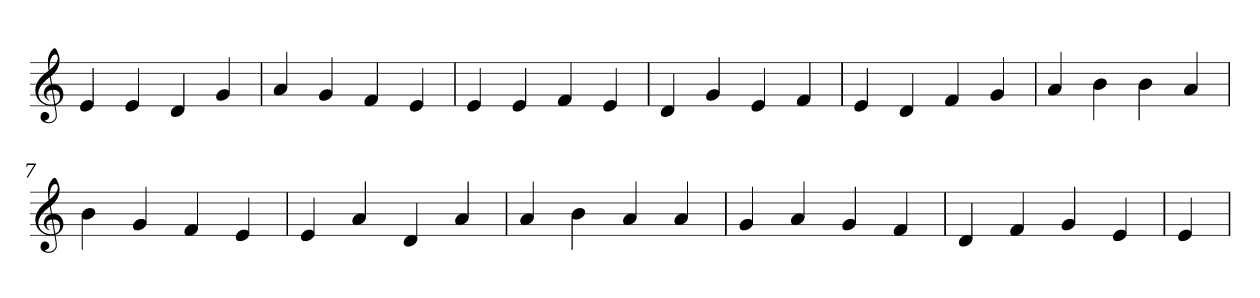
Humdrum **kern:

**kern
*part1
*staff1
*clefG2
=1
4e
4e
4d
4g
=2
4a
4g
4f
4e
=3
4e
4e
4f
4e
=4
4d
4g
4e
4f
=5
4e
4d
4f
4g
=6
4a
4b
4b
4a
=7
4b
4g
4f
4e
=8
4e
4a
4d
4a
=9
4a
4b
4a
4a
=10
4g
4a
4g
4f
=11
4d
4f
4g
4e
=12
4e
=
*-
